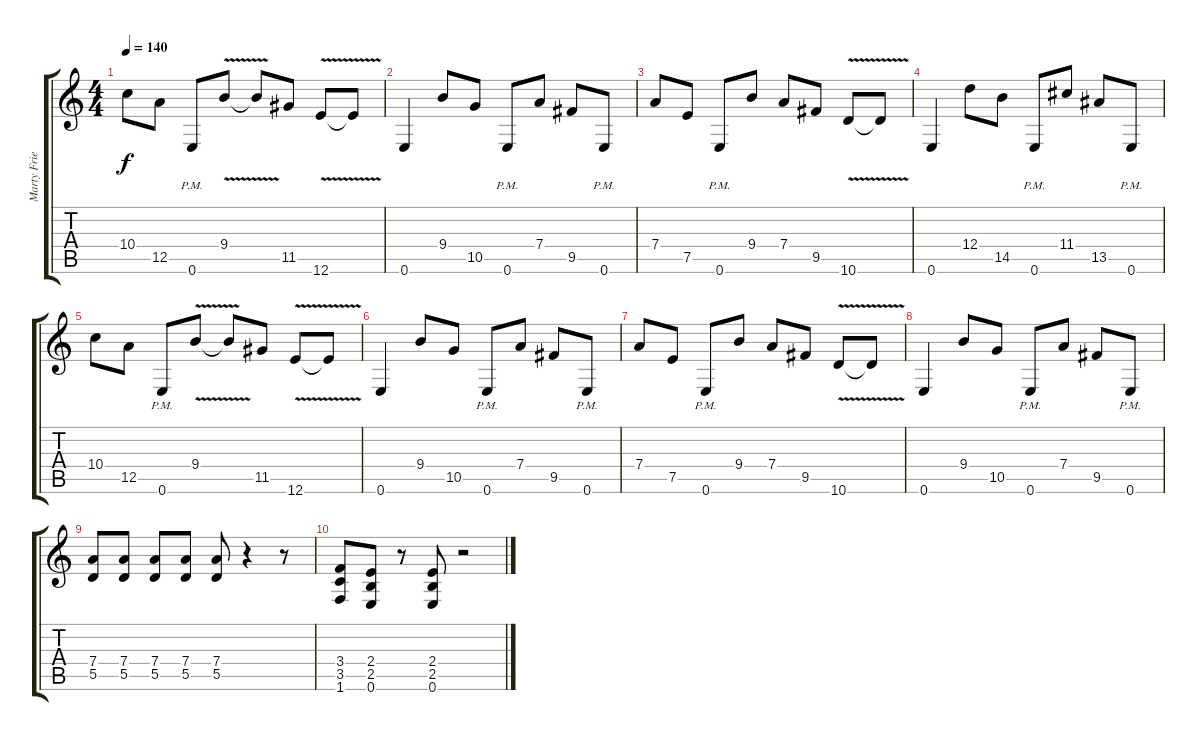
\track ("Marty Friedman (Overdriven Guitar)" "Marty Frie") {instrument distortionguitar}
\staff {score tabs}
\tuning (E4 B3 G3 D3 A2 E2) {hide}
\ts (4 4)
\tempo 140
\clef g2
\ks c
10.4.8{dy f} 12.5.8 0.6{pm}.8 9.4{v}.8 9.4{t}.8 11.5.8 12.6{v}.8 12.6{t}.8 |
0.6.4 9.4.8 10.5.8 0.6{pm}.8 7.4.8 9.5.8 0.6{pm}.8 |
7.4.8 7.5.8 0.6{pm}.8 9.4.8 7.4.8 9.5.8 10.6{v}.8 10.6{t}.8 |
0.6.4 12.4.8 14.5.8 0.6{pm}.8 11.4.8 13.5.8 0.6{pm}.8 |
10.4.8 12.5.8 0.6{pm}.8 9.4{v}.8 9.4{t}.8 11.5.8 12.6{v}.8 12.6{t}.8 |
0.6.4 9.4.8 10.5.8 0.6{pm}.8 7.4.8 9.5.8 0.6{pm}.8 |
7.4.8 7.5.8 0.6{pm}.8 9.4.8 7.4.8 9.5.8 10.6{v}.8 10.6{t}.8 |
0.6.4 9.4.8 10.5.8 0.6{pm}.8 7.4.8 9.5.8 0.6{pm}.8 |
(7.4 5.5).8 (7.4 5.5).8 (7.4 5.5).8 (7.4 5.5).8 (7.4 5.5).8 r.4 r.8 |
(3.4 3.5 1.6).8 (2.4 2.5 0.6).8 r.8 (2.4 2.5 0.6).8 r.2
